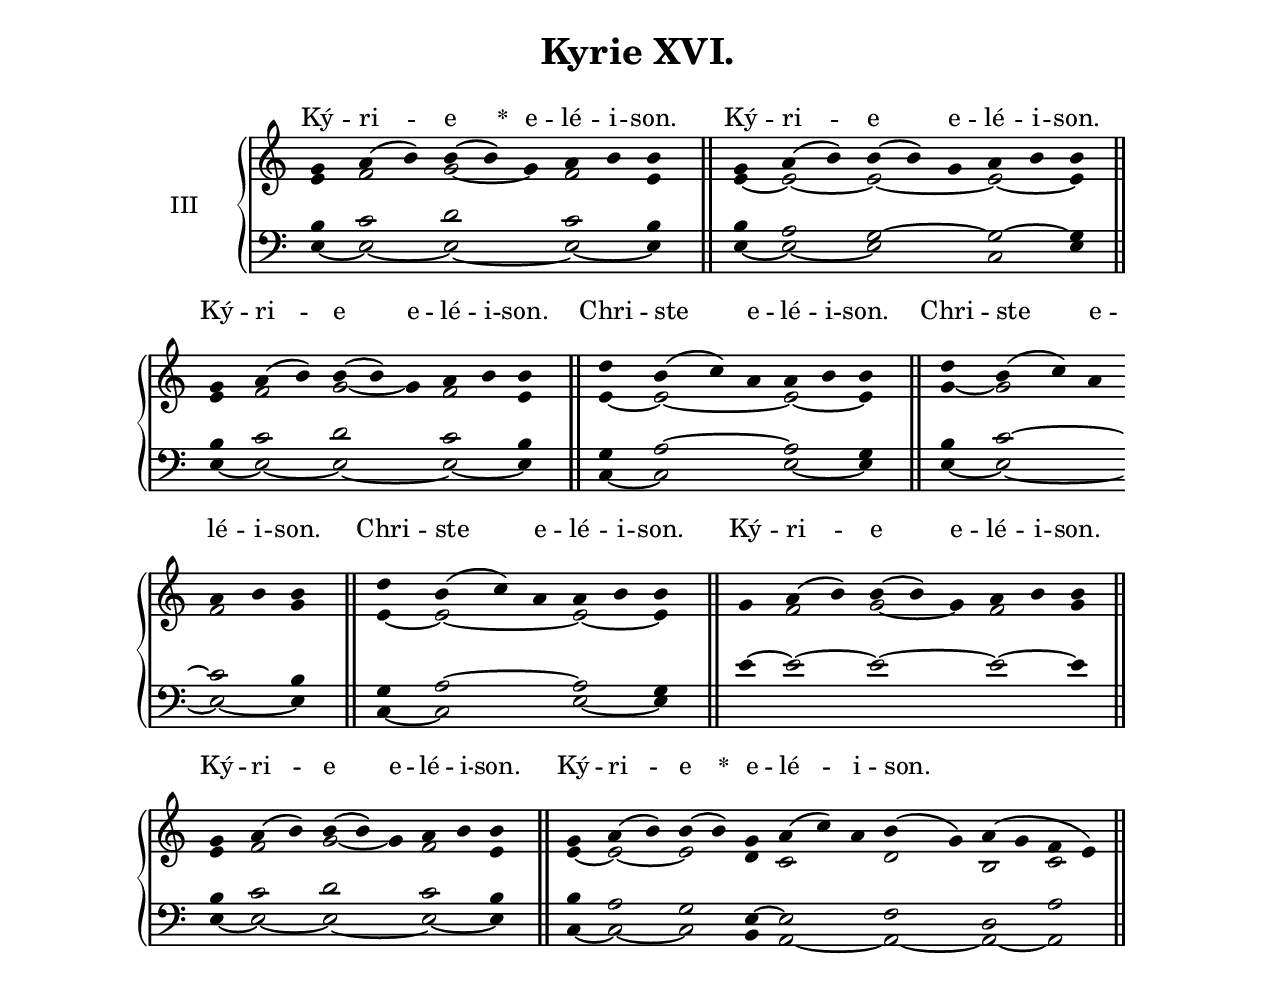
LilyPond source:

\version "2.18"
\include "gregorian.ly"
\include "noh2.ily"

%Page reference: page v.89
%(volume.page)

global = {
 \key e \phrygian
 \cadenzaOn 
 \override Glissando #'thickness = #2.0
}

\header {
  title = \markup \center-column {"Kyrie XVI." \vspace #1 }
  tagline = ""
  composer = ""
}

\paper {
 #(include-special-characters)
  oddHeaderMarkup = \markup \fill-line {
    \line {}
    \center-column {
      \on-the-fly #first-page     " "
      \on-the-fly #not-first-page ""
    }
    \line { \on-the-fly #print-page-number-check-first \fromproperty #'page:page-number-string }
  }
  evenHeaderMarkup = \markup \fill-line {
    \line { \on-the-fly #print-page-number-check-first \fromproperty #'page:page-number-string }
    \center-column { "" }
    \line {}
  }
}

chantText = \lyricmode {
Ký -- ri -- e 
\set stanza = " * " e -- lé -- i -- son. 
Ký -- ri -- e e -- lé -- i -- son. 
Ký -- ri -- e e -- lé -- i -- son. 
Chri -- ste e -- lé -- i -- son. 
Chri -- ste e -- lé -- i -- son. 
Chri -- ste e -- lé -- i -- son. 
Ký -- ri -- e e -- lé -- i -- son. 
Ký -- ri -- e e -- lé -- i -- son. 
Ký -- ri -- e 
\set stanza = " * " e -- lé -- i -- son. _ }

chantMusic = {
\tieDown   g'4 a'4 ( b'4) b'4 ( b'4)  g'4 a'4 b'4 b'4 \finalis
 g'4 a'4 ( b'4) b'4 ( b'4)  g'4 a'4 b'4 b'4 \finalis
 \forceBreak
 g'4 a'4 ( b'4) b'4 ( b'4)  g'4 a'4 b'4 b'4 \finalis
 d''4 b'4 ( c''4) a'4 a'4 b'4 b'4 \finalis
 d''4 b'4 ( c''4) a'4 \forceBreak
 a'4 b'4 b'4 \finalis
 d''4 b'4 ( c''4) a'4 a'4 b'4 b'4 \finalis
 g'4 a'4 ( b'4) b'4 ( b'4) g'4 a'4 b'4 b'4 \finalis
 \forceBreak
 g'4 a'4 ( b'4) b'4 ( b'4) g'4 a'4 b'4 b'4 \finalis
 g'4 a'4 ( b'4) b'4 ( b'4)  g'4 a'4 ( c''4) a'4 b'4 ( g'4) a'4 ( g'4 f'4 e'4) \finalis

}

altoMusic = {
e'4 f'2 g'2 ~ g'4 f'2 e'4 \finalis
e'4 ~ e'2 ~ e'2*3/2 ~ e'2 ~ e'4 \finalis
e'4 f'2 g'2 ~ g'4 f'2 e'4 \finalis
e'4 ~ e'2*3/2 ~ e'2 ~ e'4 \finalis
g'4 ~ g'2*3/2 f'2 g'4 \finalis
e'4 ~ e'2*3/2 ~ e'2 ~ e'4 \finalis
r4 f'2 g'2 ~ g'4 f'2 g'4 \finalis
e'4 f'2 g'2 ~ g'4 f'2 e'4 \finalis
e'4 ~ e'2 ~ e'2 d'4 c'2*3/2 d'2 b2 c'2 \finalis
}

tenorMusic = {
b4 c'2 d'2*3/2 c'2 b4 \finalis
b4 a2 g2*3/2 ~ g2 ~ g4 \finalis
b4 c'2 d'2*3/2 c'2 b4 \finalis
g4 a2*3/2 ~ a2 g4 \finalis
b4 c'2*3/2 ~ c'2 b4 \finalis
g4 a2*3/2 ~ a2 g4 \finalis
e'4 ~ e'2 ~ e'2*3/2 ~ e'2 ~ e'4 \finalis
b4 c'2 d'2*3/2 c'2 b4 \finalis
b4 a2 g2 e4 ~ e2*3/2 f2 d2 a2 \finalis
}

bassMusic = {
e4 ~ e2 ~ e2*3/2 ~ e2 ~ e4 \finalis
e4 ~ e2 ~ e2*3/2 c2 e4 \finalis
e4 ~ e2 ~ e2*3/2 ~ e2 ~ e4 \finalis
c4 ~ c2*3/2 e2 ~ e4 \finalis
e4 ~ e2*3/2 ~ e2 ~ e4 \finalis
c4 ~ c2*3/2 e2 ~ e4 \finalis
r2*9/2 \finalis
e4 ~ e2 ~ e2*3/2 ~ e2 ~ e4 \finalis
c4 ~ c2 ~ c2 b,4 a,2*3/2 ~ a,2 ~ a,2 ~ a,2 \finalis
}

voiceLines = {
\voiceLineStyle


}

\score{
  <<
    \new GrandStaff <<
      \set GrandStaff.autoBeaming = ##f
      \set GrandStaff.instrumentName = \markup \center-column {
        "III"
      }
      \new Staff = up <<
        \new Voice = "chant" {
          \voiceOne \global \chantMusic
        }
        \new Voice {
          \voiceTwo \global \altoMusic
        }
      >>

      \new Staff = down <<
        \clef bass
        \new Voice {
          \voiceOne \global \tenorMusic
        }
        \new Voice {
          \voiceTwo \global \bassMusic
        }
	\new Voice {
        \voiceThree \global \voiceLines
        }
      >>
    >>
    \new Lyrics \lyricsto chant {
      \chantText
    }
  >>
  \layout{
  }
  \midi{
    \tempo 4 = 125
  }
}
